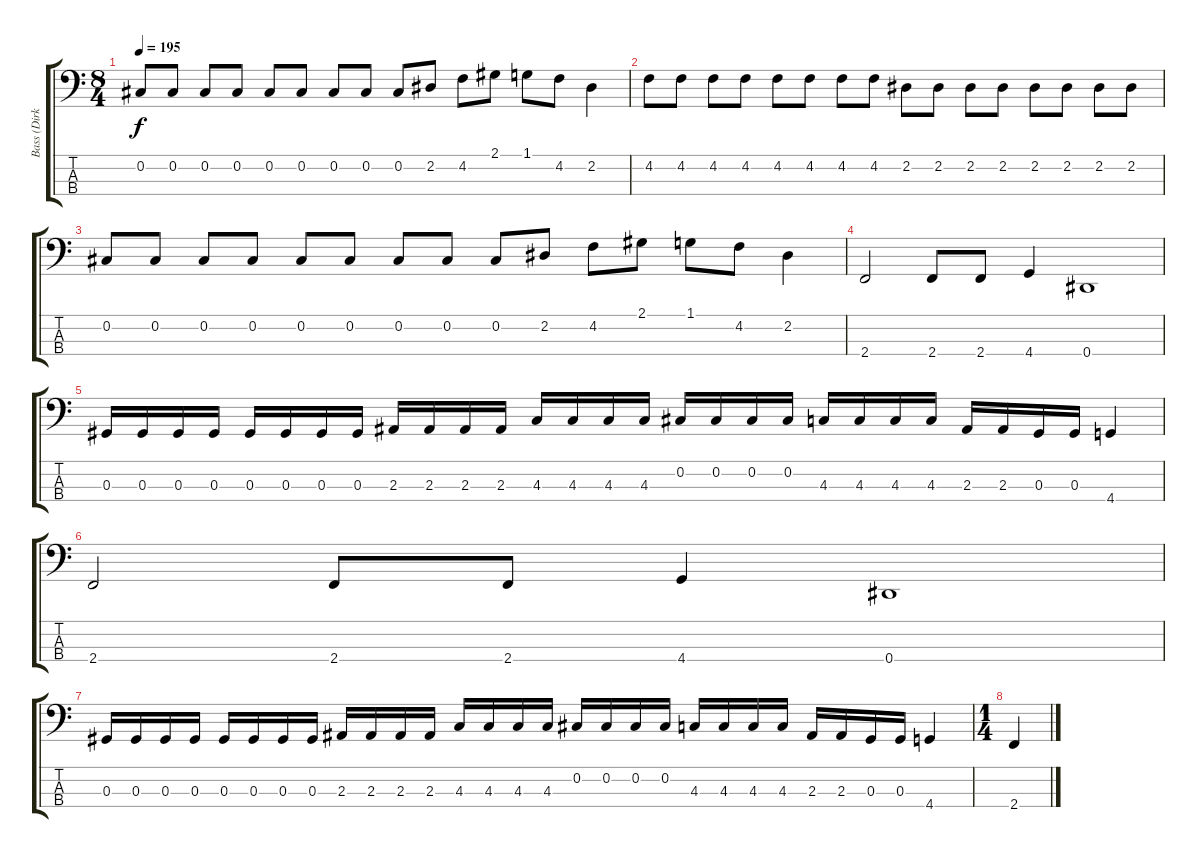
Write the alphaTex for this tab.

\track ("Bass (Dirk)" "Bass (Dirk") {instrument electricbasspick}
\staff {score tabs}
\tuning (Gb2 Db2 Ab1 Eb1) {hide}
\ts (8 4)
\tempo 195
\clef f4
\ks c
0.2.8{dy f} 0.2.8 0.2.8 0.2.8 0.2.8 0.2.8 0.2.8 0.2.8 0.2.8 2.2.8 4.2.8 2.1.8 1.1.8 4.2.8 2.2.4 |
4.2.8 4.2.8 4.2.8 4.2.8 4.2.8 4.2.8 4.2.8 4.2.8 2.2.8 2.2.8 2.2.8 2.2.8 2.2.8 2.2.8 2.2.8 2.2.8 |
0.2.8 0.2.8 0.2.8 0.2.8 0.2.8 0.2.8 0.2.8 0.2.8 0.2.8 2.2.8 4.2.8 2.1.8 1.1.8 4.2.8 2.2.4 |
2.4.2 2.4.8 2.4.8 4.4.4 0.4.1 |
0.3.16 0.3.16 0.3.16 0.3.16 0.3.16 0.3.16 0.3.16 0.3.16 2.3.16 2.3.16 2.3.16 2.3.16 4.3.16 4.3.16 4.3.16 4.3.16 0.2.16 0.2.16 0.2.16 0.2.16 4.3.16 4.3.16 4.3.16 4.3.16 2.3.16 2.3.16 0.3.16 0.3.16 4.4.4 |
2.4.2 2.4.8 2.4.8 4.4.4 0.4.1 |
0.3.16 0.3.16 0.3.16 0.3.16 0.3.16 0.3.16 0.3.16 0.3.16 2.3.16 2.3.16 2.3.16 2.3.16 4.3.16 4.3.16 4.3.16 4.3.16 0.2.16 0.2.16 0.2.16 0.2.16 4.3.16 4.3.16 4.3.16 4.3.16 2.3.16 2.3.16 0.3.16 0.3.16 4.4.4 |
\ts (1 4)
2.4.4
